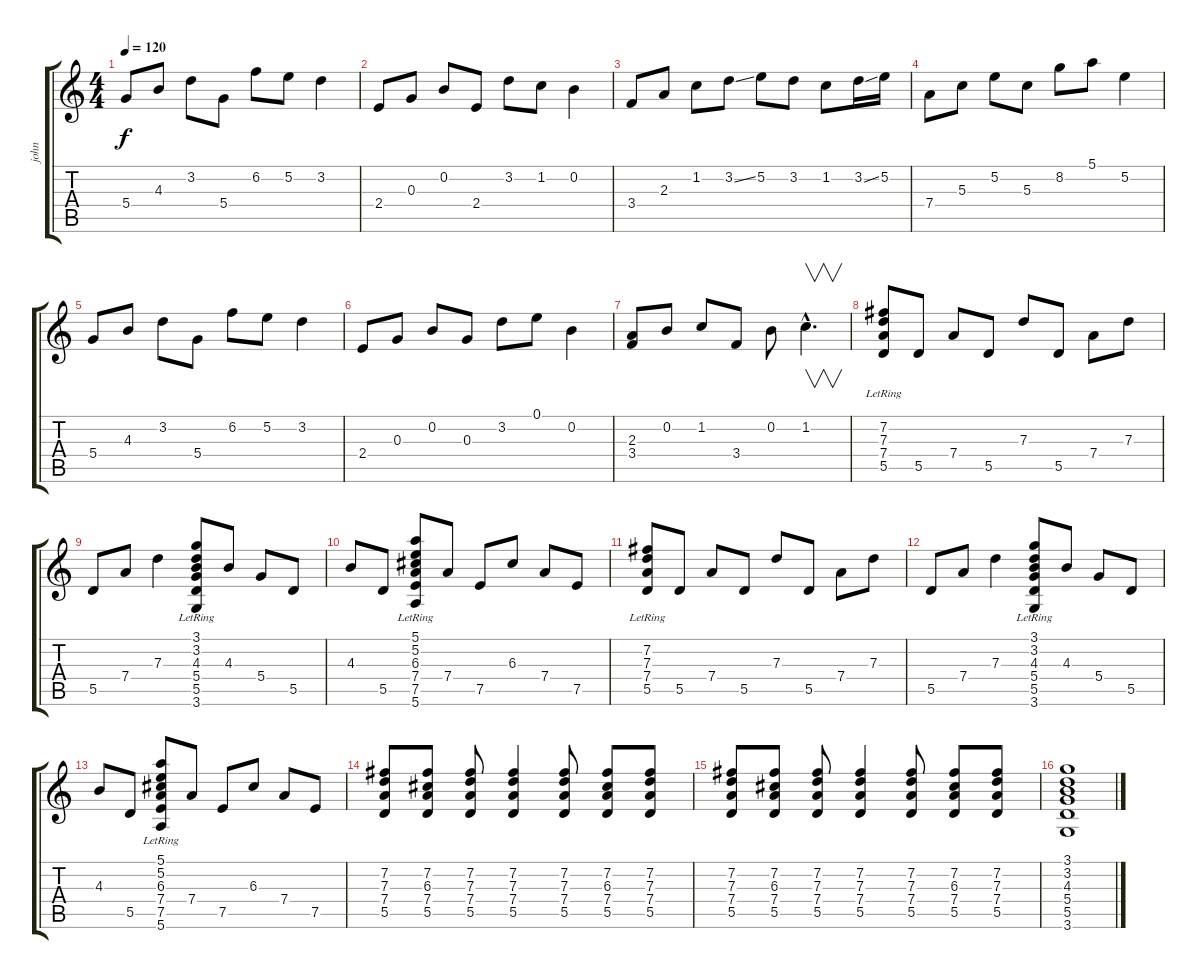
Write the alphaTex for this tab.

\track ("john " "john ") {instrument electricguitarclean}
\staff {score tabs}
\tuning (E4 B3 G3 D3 A2 E2) {hide}
\ts (4 4)
\tempo 120
\clef g2
\ks c
5.4.8{dy f} 4.3.8 3.2.8 5.4.8 6.2.8 5.2.8 3.2.4 |
2.4.8 0.3.8 0.2.8 2.4.8 3.2.8 1.2.8 0.2.4 |
3.4.8 2.3.8 1.2.8 3.2{ss}.8 5.2.8 3.2.8 1.2.8 3.2{ss}.16 5.2.16 |
7.4.8 5.3.8 5.2.8 5.3.8 8.2.8 5.1.8 5.2.4 |
5.4.8 4.3.8 3.2.8 5.4.8 6.2.8 5.2.8 3.2.4 |
2.4.8 0.3.8 0.2.8 0.3.8 3.2.8 0.1.8 0.2.4 |
(2.3 3.4).8 0.2.8 1.2.8 3.4.8 0.2.8 1.2{hac}.4{v d} |
(7.2{lr} 7.3{lr} 7.4{lr} 5.5{lr}).8 5.5.8 7.4.8 5.5.8 7.3.8 5.5.8 7.4.8 7.3.8 |
5.5.8 7.4.8 7.3.4 (3.1{lr} 3.2{lr} 4.3{lr} 5.4{lr} 5.5{lr} 3.6{lr}).8 4.3.8 5.4.8 5.5.8 |
4.3.8 5.5.8 (5.1{lr} 5.2{lr} 6.3{lr} 7.4{lr} 7.5{lr} 5.6{lr}).8 7.4.8 7.5.8 6.3.8 7.4.8 7.5.8 |
(7.2{lr} 7.3{lr} 7.4{lr} 5.5{lr}).8 5.5.8 7.4.8 5.5.8 7.3.8 5.5.8 7.4.8 7.3.8 |
5.5.8 7.4.8 7.3.4 (3.1{lr} 3.2{lr} 4.3{lr} 5.4{lr} 5.5{lr} 3.6{lr}).8 4.3.8 5.4.8 5.5.8 |
4.3.8 5.5.8 (5.1{lr} 5.2{lr} 6.3{lr} 7.4{lr} 7.5{lr} 5.6{lr}).8 7.4.8 7.5.8 6.3.8 7.4.8 7.5.8 |
(7.2 7.3 7.4 5.5).8 (7.2 6.3 7.4 5.5).8 (7.2 7.3 7.4 5.5).8 (7.2 7.3 7.4 5.5).4 (7.2 7.3 7.4 5.5).8 (7.2 6.3 7.4 5.5).8 (7.2 7.3 7.4 5.5).8 |
(7.2 7.3 7.4 5.5).8 (7.2 6.3 7.4 5.5).8 (7.2 7.3 7.4 5.5).8 (7.2 7.3 7.4 5.5).4 (7.2 7.3 7.4 5.5).8 (7.2 6.3 7.4 5.5).8 (7.2 7.3 7.4 5.5).8 |
(3.1 3.2 4.3 5.4 5.5 3.6).1
